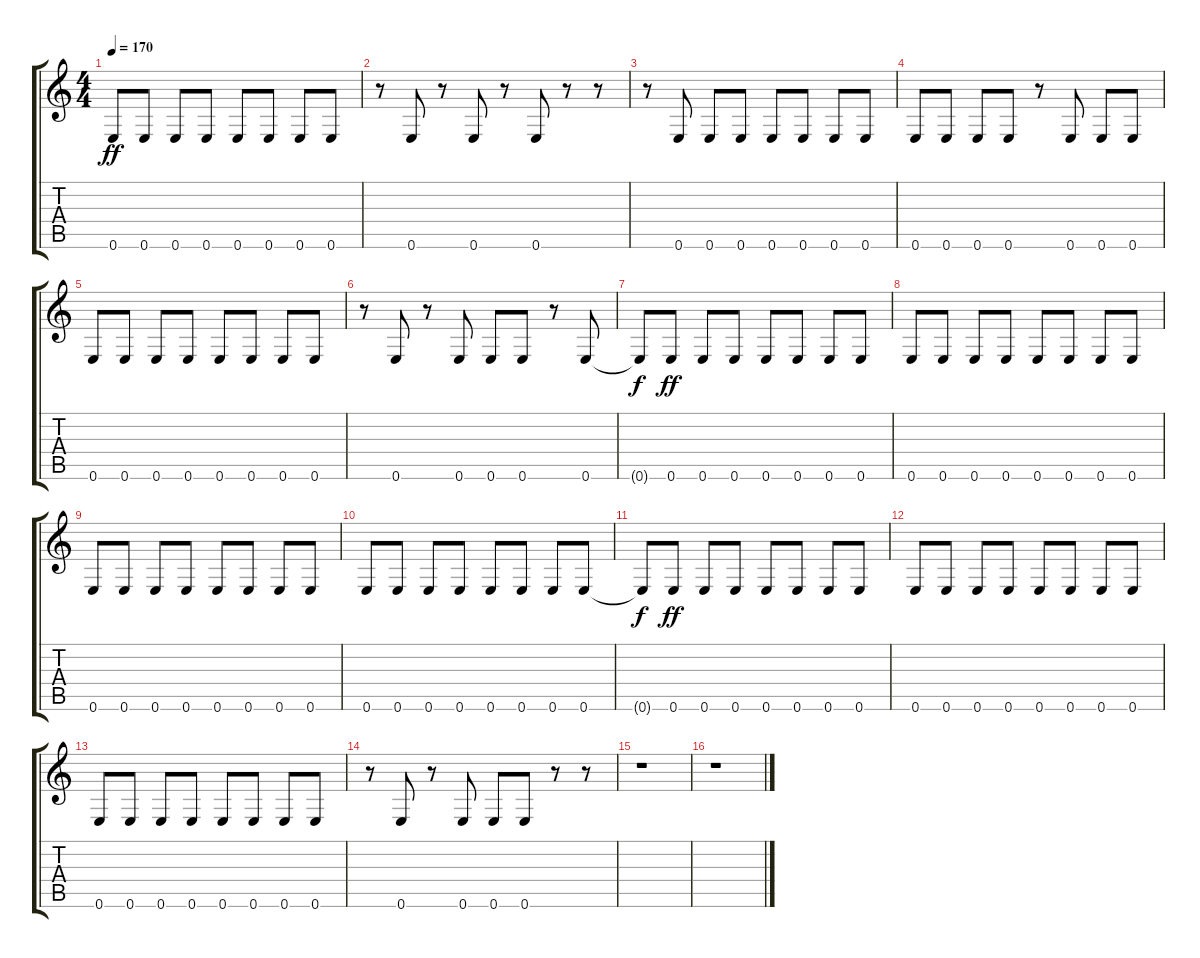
\track "" {instrument fretlessbass}
\staff {score tabs}
\tuning (E4 B3 G3 D3 A2 E2) {hide}
\ts (4 4)
\tempo 170
\clef g2
\ks c
0.6.8{dy ff} 0.6.8 0.6.8 0.6.8 0.6.8 0.6.8 0.6.8 0.6.8 |
r.8 0.6.8 r.8 0.6.8 r.8 0.6.8 r.8 r.8 |
r.8 0.6.8 0.6.8 0.6.8 0.6.8 0.6.8 0.6.8 0.6.8 |
0.6.8 0.6.8 0.6.8 0.6.8 r.8 0.6.8 0.6.8 0.6.8 |
0.6.8 0.6.8 0.6.8 0.6.8 0.6.8 0.6.8 0.6.8 0.6.8 |
r.8 0.6.8 r.8 0.6.8 0.6.8 0.6.8 r.8 0.6.8 |
0.6{t}.8{dy f} 0.6.8{dy ff} 0.6.8 0.6.8 0.6.8 0.6.8 0.6.8 0.6.8 |
0.6.8 0.6.8 0.6.8 0.6.8 0.6.8 0.6.8 0.6.8 0.6.8 |
0.6.8 0.6.8 0.6.8 0.6.8 0.6.8 0.6.8 0.6.8 0.6.8 |
0.6.8 0.6.8 0.6.8 0.6.8 0.6.8 0.6.8 0.6.8 0.6.8 |
0.6{t}.8{dy f} 0.6.8{dy ff} 0.6.8 0.6.8 0.6.8 0.6.8 0.6.8 0.6.8 |
0.6.8 0.6.8 0.6.8 0.6.8 0.6.8 0.6.8 0.6.8 0.6.8 |
0.6.8 0.6.8 0.6.8 0.6.8 0.6.8 0.6.8 0.6.8 0.6.8 |
r.8 0.6.8 r.8 0.6.8 0.6.8 0.6.8 r.8 r.8 |
r.1 |
r.1
